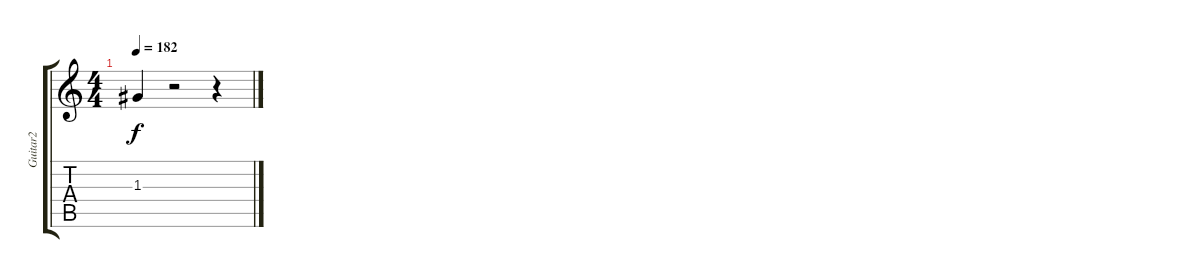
\track ("Guitar2" "Guitar2") {instrument distortionguitar}
\staff {score tabs}
\tuning (E4 B3 G3 D3 A2 E2) {hide}
\ts (4 4)
\tempo 182
\clef g2
\ks c
1.3{t}.4{dy f} r.2 r.4
